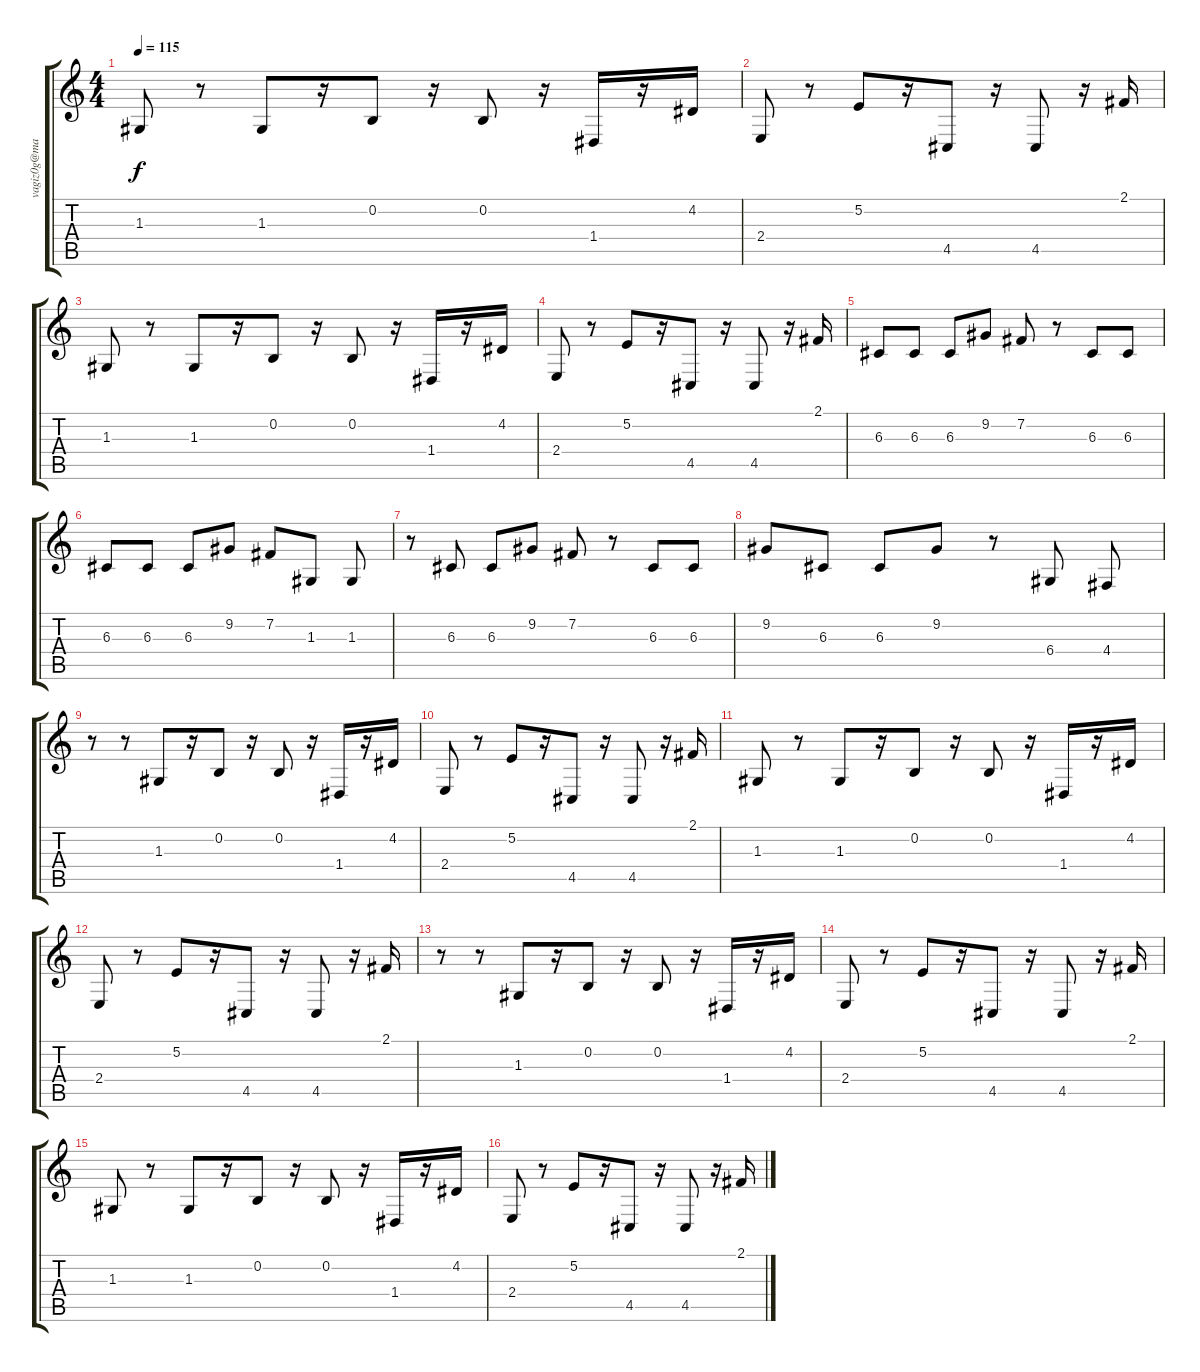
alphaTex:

\track ("" "vagiz0g@ma") {instrument kalimba}
\staff {score tabs}
\tuning (E4 B3 G3 D3 A2 E2) {hide}
\ts (4 4)
\tempo 115
\clef g2
\ks c
1.3.8{dy f} r.8 1.3.8 r.16 0.2.8 r.16 0.2.8 r.16 1.4.16 r.16 4.2.16 |
2.4.8 r.8 5.2.8 r.16 4.5.8 r.16 4.5.8 r.16 2.1.16 |
1.3.8 r.8 1.3.8 r.16 0.2.8 r.16 0.2.8 r.16 1.4.16 r.16 4.2.16 |
2.4.8 r.8 5.2.8 r.16 4.5.8 r.16 4.5.8 r.16 2.1.16 |
6.3.8 6.3.8 6.3.8 9.2.8 7.2.8 r.8 6.3.8 6.3.8 |
6.3.8 6.3.8 6.3.8 9.2.8 7.2.8 1.3.8 1.3.8 |
r.8 6.3.8 6.3.8 9.2.8 7.2.8 r.8 6.3.8 6.3.8 |
9.2.8 6.3.8 6.3.8 9.2.8 r.8 6.4.8 4.4.8 |
r.8 r.8 1.3.8 r.16 0.2.8 r.16 0.2.8 r.16 1.4.16 r.16 4.2.16 |
2.4.8 r.8 5.2.8 r.16 4.5.8 r.16 4.5.8 r.16 2.1.16 |
1.3.8 r.8 1.3.8 r.16 0.2.8 r.16 0.2.8 r.16 1.4.16 r.16 4.2.16 |
2.4.8 r.8 5.2.8 r.16 4.5.8 r.16 4.5.8 r.16 2.1.16 |
r.8 r.8 1.3.8 r.16 0.2.8 r.16 0.2.8 r.16 1.4.16 r.16 4.2.16 |
2.4.8 r.8 5.2.8 r.16 4.5.8 r.16 4.5.8 r.16 2.1.16 |
1.3.8 r.8 1.3.8 r.16 0.2.8 r.16 0.2.8 r.16 1.4.16 r.16 4.2.16 |
2.4.8 r.8 5.2.8 r.16 4.5.8 r.16 4.5.8 r.16 2.1.16
